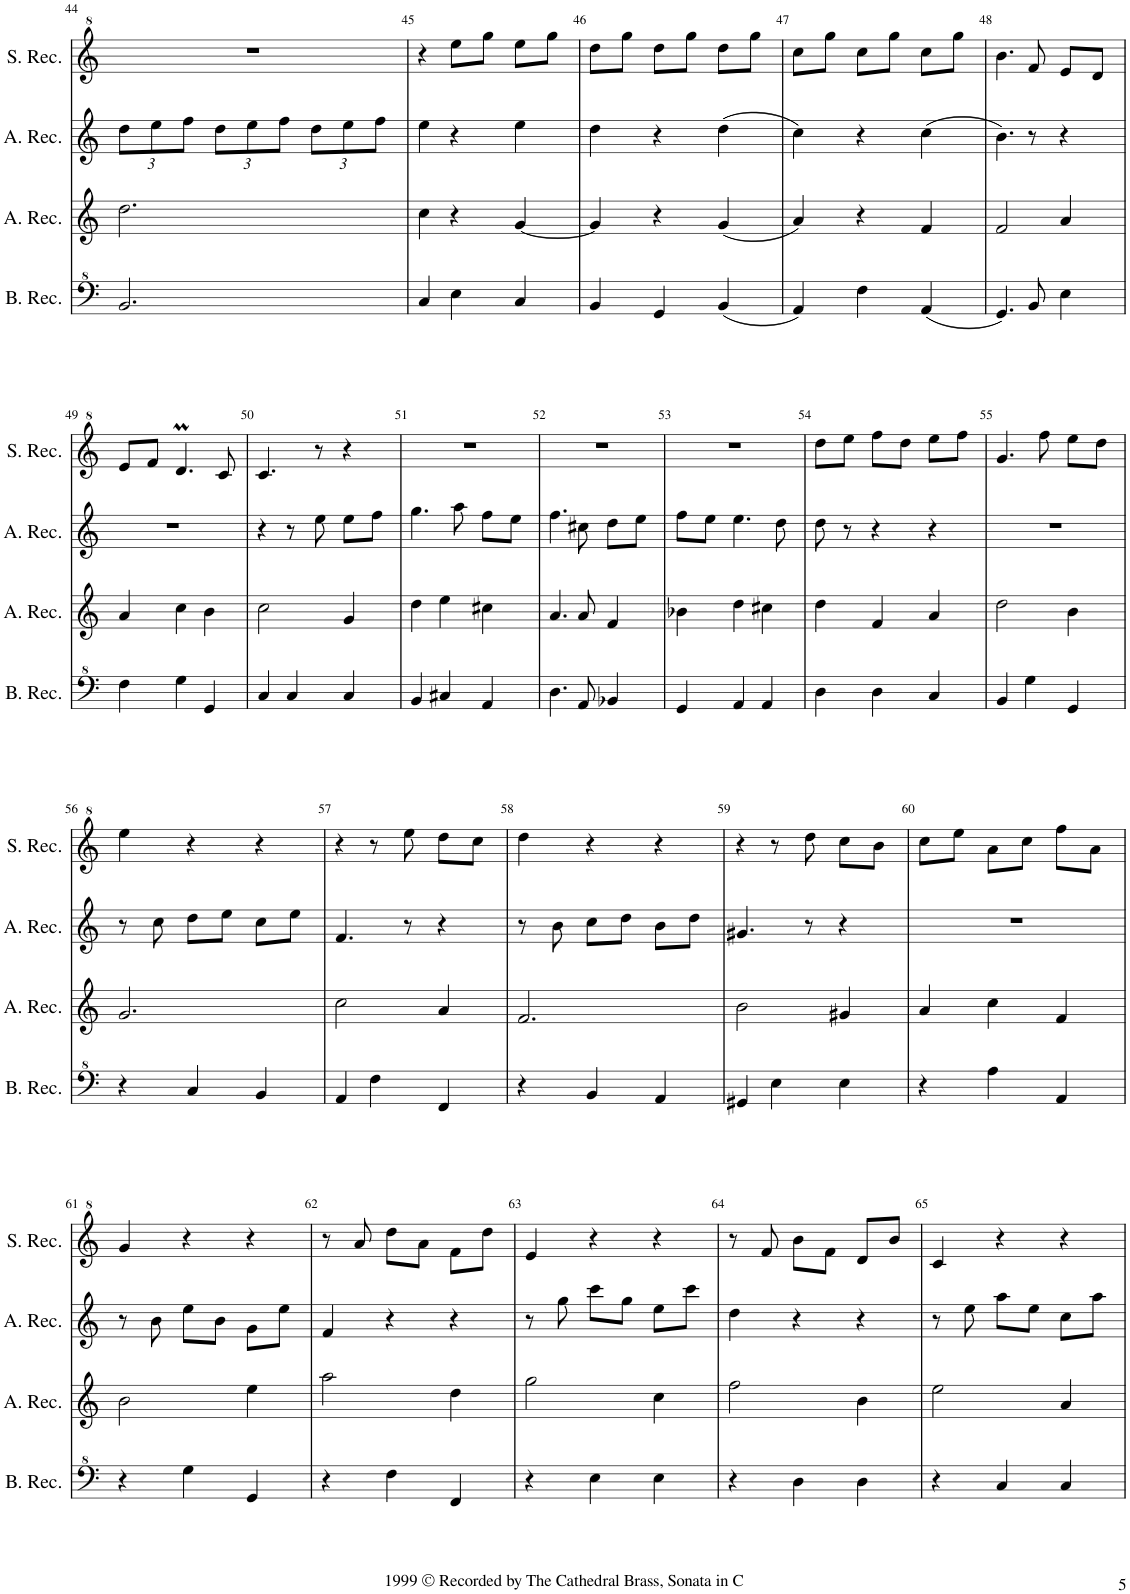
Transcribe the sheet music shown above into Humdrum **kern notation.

**kern	**kern	**kern	**kern
*part4	*part3	*part2	*part1
*staff4	*staff3	*staff2	*staff1
*I"Bass Recorder	*I"Alto Recorder	*I"Alto Recorder	*I"Soprano Recorder
*I'B. Rec.	*I'A. Rec.	*I'A. Rec.	*I'S. Rec.
!!LO:PB:g=z
*clefF^4	*clefG2	*clefG2	*clefG^2
*k[]	*k[]	*k[]	*k[]
*M3/4	*M3/4	*M3/4	*M3/4
*	*	*Xbrackettup	*
=44	=44	=44	=44
2.B/	2.dd\	12dd\L	2.r
.	.	12ee\	.
.	.	12ff\J	.
.	.	12dd\L	.
.	.	12ee\	.
.	.	12ff\J	.
.	.	12dd\L	.
.	.	12ee\	.
.	.	12ff\J	.
=45	=45	=45	=45
4c/	4cc\	4ee\	4r
4e\	4r	4r	8eee\L
.	.	.	8ggg\J
4c/	[4g/	4ee\	8eee\L
.	.	.	8ggg\J
=46	=46	=46	=46
4B/	4g/]	4dd\	8ddd\L
.	.	.	8ggg\J
4G/	4r	4r	8ddd\L
.	.	.	8ggg\J
(4B/	(4g/	(4dd\	8ddd\L
.	.	.	8ggg\J
=47	=47	=47	=47
4A/)	4a/)	4cc\)	8ccc\L
.	.	.	8ggg\J
4f\	4r	4r	8ccc\L
.	.	.	8ggg\J
(4A/	4f/	(4cc\	8ccc\L
.	.	.	8ggg\J
=48	=48	=48	=48
4.G/)	2f/	4.b\)	4.bb\
8B/	.	8r	8ff/
4e\	4a/	4r	8ee/L
.	.	.	8dd/J
!!LO:LB:g=z
=49	=49	=49	=49
4f\	4a/	2.r	8ee/L
.	.	.	8ff/J
4g\	4cc\	.	4.ddM/
4G/	4b\	.	.
.	.	.	8cc/
=50	=50	=50	=50
4c/	2cc\	4r	4.cc/
4c/	.	8r	.
.	.	8ee\	8r
4c/	4g/	8ee\L	4r
.	.	8ff\J	.
=51	=51	=51	=51
4B/	4dd\	4.gg\	2.r
4c#X/	4ee\	.	.
.	.	8aa\	.
4A/	4cc#X\	8ff\L	.
.	.	8ee\J	.
=52	=52	=52	=52
4.d\	4.a/	4.ff\	2.r
8A/	8a/	8cc#X\	.
4B-X/	4f/	8dd\L	.
.	.	8ee\J	.
=53	=53	=53	=53
4G/	4b-X\	8ff\L	2.r
.	.	8ee\J	.
4A/	4dd\	4.ee\	.
4A/	4cc#X\	.	.
.	.	8dd\	.
=54	=54	=54	=54
4d\	4dd\	8dd\	8ddd\L
.	.	8r	8eee\J
4d\	4f/	4r	8fff\L
.	.	.	8ddd\J
4c/	4a/	4r	8eee\L
.	.	.	8fff\J
=55	=55	=55	=55
4B/	2dd\	2.r	4.gg/
4g\	.	.	.
.	.	.	8fff\
4G/	4b\	.	8eee\L
.	.	.	8ddd\J
!!LO:LB:g=z
=56	=56	=56	=56
4r	2.g/	8r	4eee\
.	.	8cc\	.
4c/	.	8dd\L	4r
.	.	8ee\J	.
4B/	.	8cc\L	4r
.	.	8ee\J	.
=57	=57	=57	=57
4A/	2cc\	4.f/	4r
4f\	.	.	8r
.	.	8r	8eee\
4F/	4a/	4r	8ddd\L
.	.	.	8ccc\J
=58	=58	=58	=58
4r	2.f/	8r	4ddd\
.	.	8b\	.
4B/	.	8cc\L	4r
.	.	8dd\J	.
4A/	.	8b\L	4r
.	.	8dd\J	.
=59	=59	=59	=59
4G#X/	2b\	4.g#X/	4r
4e\	.	.	8r
.	.	8r	8ddd\
4e\	4g#X/	4r	8ccc\L
.	.	.	8bb\J
=60	=60	=60	=60
4r	4a/	2.r	8ccc\L
.	.	.	8eee\J
4a\	4cc\	.	8aa\L
.	.	.	8ccc\J
4A/	4f/	.	8fff\L
.	.	.	8aa\J
!!LO:LB:g=z
=61	=61	=61	=61
4r	2b\	8r	4gg/
.	.	8b\	.
4g\	.	8ee\L	4r
.	.	8b\J	.
4G/	4ee\	8g\L	4r
.	.	8ee\J	.
=62	=62	=62	=62
4r	2aa\	4f/	8r
.	.	.	8aa/
4f\	.	4r	8ddd\L
.	.	.	8aa\J
4F/	4dd\	4r	8ff\L
.	.	.	8ddd\J
=63	=63	=63	=63
4r	2gg\	8r	4ee/
.	.	8gg\	.
4e\	.	8ccc\L	4r
.	.	8gg\J	.
4e\	4cc\	8ee\L	4r
.	.	8ccc\J	.
=64	=64	=64	=64
4r	2ff\	4dd\	8r
.	.	.	8ff/
4d\	.	4r	8bb\L
.	.	.	8ff\J
4d\	4b\	4r	8dd/L
.	.	.	8bb/J
=65	=65	=65	=65
4r	2ee\	8r	4cc/
.	.	8ee\	.
4c/	.	8aa\L	4r
.	.	8ee\J	.
4c/	4a/	8cc\L	4r
.	.	8aa\J	.
=	=	=	=
*-	*-	*-	*-
